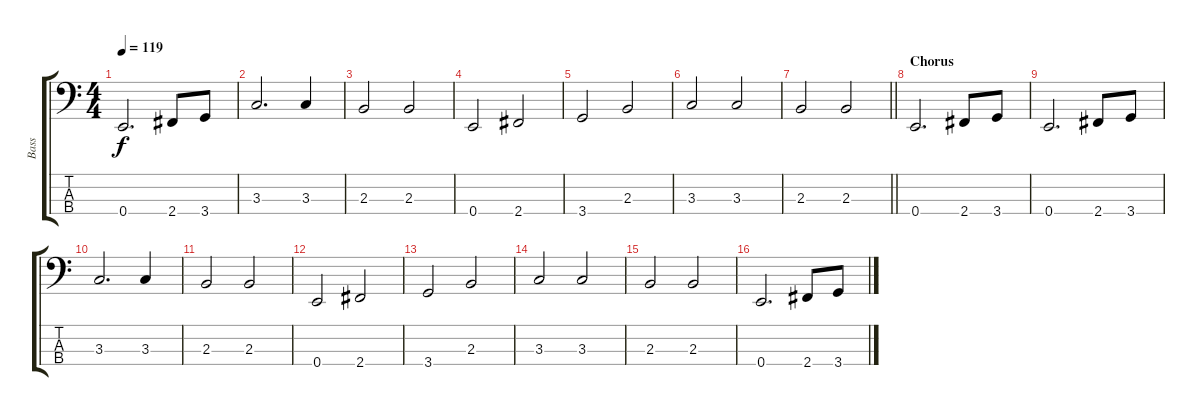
\track ("Bass" "Bass") {instrument electricbassfinger}
\staff {score tabs}
\tuning (G2 D2 A1 E1) {hide}
\ts (4 4)
\tempo 119
\clef f4
\ks c
0.4.2{d dy f} 2.4.8 3.4.8 |
3.3.2{d} 3.3.4 |
2.3.2 2.3.2 |
0.4.2 2.4.2 |
3.4.2 2.3.2 |
3.3.2 3.3.2 |
\barLineRight lightlight
2.3.2 2.3.2 |
\section ("" "Chorus")
0.4.2{d} 2.4.8 3.4.8 |
0.4.2{d} 2.4.8 3.4.8 |
3.3.2{d} 3.3.4 |
2.3.2 2.3.2 |
0.4.2 2.4.2 |
3.4.2 2.3.2 |
3.3.2 3.3.2 |
2.3.2 2.3.2 |
0.4.2{d} 2.4.8 3.4.8
